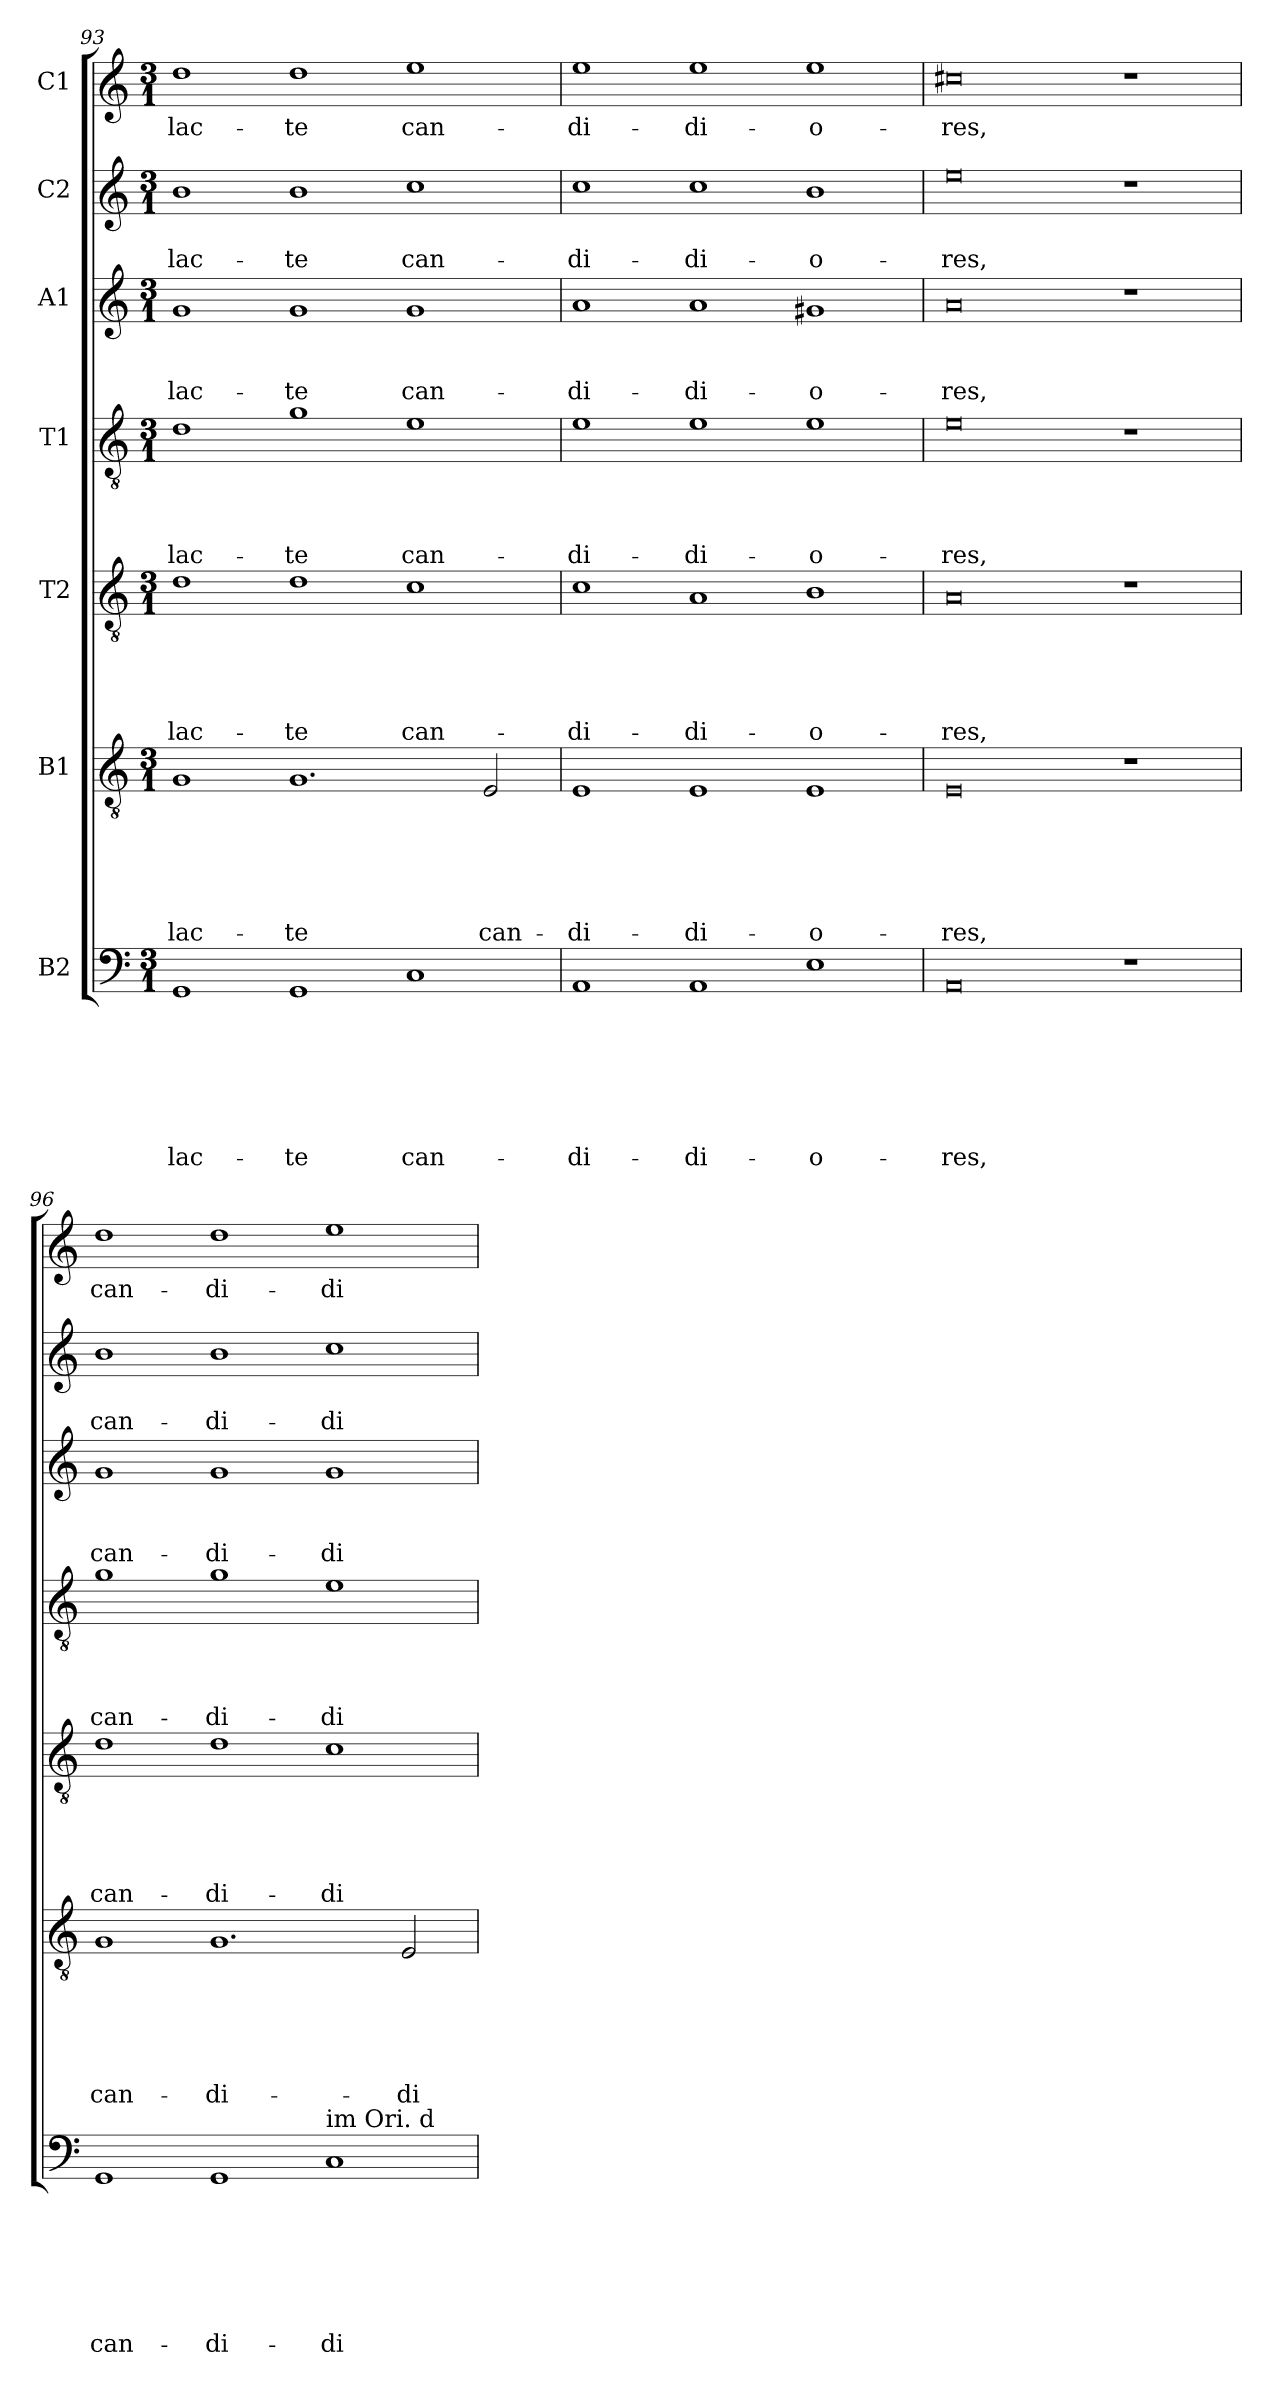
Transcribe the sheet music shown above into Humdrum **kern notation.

**kern	**text	**text	**text	**text	**text	**text	**text	**kern	**text	**text	**text	**text	**text	**text	**kern	**text	**text	**text	**text	**text	**kern	**text	**text	**text	**text	**kern	**text	**text	**text	**kern	**text	**text	**kern	**text
*part7	*part7	*part7	*part7	*part7	*part7	*part7	*part7	*part6	*part6	*part6	*part6	*part6	*part6	*part6	*part5	*part5	*part5	*part5	*part5	*part5	*part4	*part4	*part4	*part4	*part4	*part3	*part3	*part3	*part3	*part2	*part2	*part2	*part1	*part1
*staff7	*staff7	*staff7	*staff7	*staff7	*staff7	*staff7	*staff7	*staff6	*staff6	*staff6	*staff6	*staff6	*staff6	*staff6	*staff5	*staff5	*staff5	*staff5	*staff5	*staff5	*staff4	*staff4	*staff4	*staff4	*staff4	*staff3	*staff3	*staff3	*staff3	*staff2	*staff2	*staff2	*staff1	*staff1
*I"B2	*	*	*	*	*	*	*	*I"B1	*	*	*	*	*	*	*I"T2	*	*	*	*	*	*I"T1	*	*	*	*	*I"A1	*	*	*	*I"C2	*	*	*I"C1	*
*clefF4	*	*	*	*	*	*	*	*clefGv2	*	*	*	*	*	*	*clefGv2	*	*	*	*	*	*clefGv2	*	*	*	*	*clefG2	*	*	*	*clefG2	*	*	*clefG2	*
*k[]	*	*	*	*	*	*	*	*k[]	*	*	*	*	*	*	*k[]	*	*	*	*	*	*k[]	*	*	*	*	*k[]	*	*	*	*k[]	*	*	*k[]	*
*C:	*	*	*	*	*	*	*	*C:	*	*	*	*	*	*	*C:	*	*	*	*	*	*C:	*	*	*	*	*C:	*	*	*	*C:	*	*	*C:	*
*M3/1	*	*	*	*	*	*	*	*M3/1	*	*	*	*	*	*	*M3/1	*	*	*	*	*	*M3/1	*	*	*	*	*M3/1	*	*	*	*M3/1	*	*	*M3/1	*
=93	=93	=93	=93	=93	=93	=93	=93	=93	=93	=93	=93	=93	=93	=93	=93	=93	=93	=93	=93	=93	=93	=93	=93	=93	=93	=93	=93	=93	=93	=93	=93	=93	=93	=93
!	!	!	!	!	!	!	!LO:LY:b	!	!	!	!	!	!	!LO:LY:b	!	!	!	!	!	!LO:LY:b	!	!	!	!	!LO:LY:b	!	!	!	!LO:LY:b	!	!	!LO:LY:b	!	!LO:LY:b
1GG	.	.	.	.	.	.	lac-	1G	.	.	.	.	.	lac-	1d	.	.	.	.	lac-	1d	.	.	.	lac-	1g	.	.	lac-	1b	.	lac-	1dd	lac-
!	!	!	!	!	!	!	!LO:LY:b	!	!	!	!	!	!	!LO:LY:b	!	!	!	!	!	!LO:LY:b	!	!	!	!	!LO:LY:b	!	!	!	!LO:LY:b	!	!	!LO:LY:b	!	!LO:LY:b
1GG	.	.	.	.	.	.	-te	1.G	.	.	.	.	.	-te	1d	.	.	.	.	-te	1g	.	.	.	-te	1g	.	.	-te	1b	.	-te	1dd	-te
!	!	!	!	!	!	!	!LO:LY:b	!	!	!	!	!	!	!	!	!	!	!	!	!LO:LY:b	!	!	!	!	!LO:LY:b	!	!	!	!LO:LY:b	!	!	!LO:LY:b	!	!LO:LY:b
1C	.	.	.	.	.	.	can-	.	.	.	.	.	.	.	1c	.	.	.	.	can-	1e	.	.	.	can-	1g	.	.	can-	1cc	.	can-	1ee	can-
!	!	!	!	!	!	!	!	!	!	!	!	!	!	!LO:LY:b	!	!	!	!	!	!	!	!	!	!	!	!	!	!	!	!	!	!	!	!
.	.	.	.	.	.	.	.	2E/	.	.	.	.	.	can-	.	.	.	.	.	.	.	.	.	.	.	.	.	.	.	.	.	.	.	.
=94	=94	=94	=94	=94	=94	=94	=94	=94	=94	=94	=94	=94	=94	=94	=94	=94	=94	=94	=94	=94	=94	=94	=94	=94	=94	=94	=94	=94	=94	=94	=94	=94	=94	=94
!	!	!	!	!	!	!	!LO:LY:b	!	!	!	!	!	!	!LO:LY:b	!	!	!	!	!	!LO:LY:b	!	!	!	!	!LO:LY:b	!	!	!	!LO:LY:b	!	!	!LO:LY:b	!	!LO:LY:b
1AA	.	.	.	.	.	.	-di-	1E	.	.	.	.	.	-di-	1c	.	.	.	.	-di-	1e	.	.	.	-di-	1a	.	.	-di-	1cc	.	-di-	1ee	-di-
!	!	!	!	!	!	!	!LO:LY:b	!	!	!	!	!	!	!LO:LY:b	!	!	!	!	!	!LO:LY:b	!	!	!	!	!LO:LY:b	!	!	!	!LO:LY:b	!	!	!LO:LY:b	!	!LO:LY:b
1AA	.	.	.	.	.	.	-di-	1E	.	.	.	.	.	-di-	1A	.	.	.	.	-di-	1e	.	.	.	-di-	1a	.	.	-di-	1cc	.	-di-	1ee	-di-
!	!	!	!	!	!	!	!LO:LY:b	!	!	!	!	!	!	!LO:LY:b	!	!	!	!	!	!LO:LY:b	!	!	!	!	!LO:LY:b	!	!	!	!LO:LY:b	!	!	!LO:LY:b	!	!LO:LY:b
1E	.	.	.	.	.	.	-o-	1E	.	.	.	.	.	-o-	1B	.	.	.	.	-o-	1e	.	.	.	-o-	1g#X	.	.	-o-	1b	.	-o-	1ee	-o-
=95	=95	=95	=95	=95	=95	=95	=95	=95	=95	=95	=95	=95	=95	=95	=95	=95	=95	=95	=95	=95	=95	=95	=95	=95	=95	=95	=95	=95	=95	=95	=95	=95	=95	=95
!	!	!	!	!	!	!	!LO:LY:b	!	!	!	!	!	!	!LO:LY:b	!	!	!	!	!	!LO:LY:b	!	!	!	!	!LO:LY:b	!	!	!	!LO:LY:b	!	!	!LO:LY:b	!	!LO:LY:b
0AA	.	.	.	.	.	.	-res,	0E	.	.	.	.	.	-res,	0A	.	.	.	.	-res,	0e	.	.	.	-res,	0a	.	.	-res,	0ee	.	-res,	0cc#X	-res,
1r	.	.	.	.	.	.	.	1r	.	.	.	.	.	.	1r	.	.	.	.	.	1r	.	.	.	.	1r	.	.	.	1r	.	.	1r	.
=96	=96	=96	=96	=96	=96	=96	=96	=96	=96	=96	=96	=96	=96	=96	=96	=96	=96	=96	=96	=96	=96	=96	=96	=96	=96	=96	=96	=96	=96	=96	=96	=96	=96	=96
!	!	!	!	!	!	!	!LO:LY:b	!	!	!	!	!	!	!LO:LY:b	!	!	!	!	!	!LO:LY:b	!	!	!	!	!LO:LY:b	!	!	!	!LO:LY:b	!	!	!LO:LY:b	!	!LO:LY:b
1GG	.	.	.	.	.	.	can-	1G	.	.	.	.	.	can-	1d	.	.	.	.	can-	1g	.	.	.	can-	1g	.	.	can-	1b	.	can-	1dd	can-
!	!	!	!	!	!	!	!LO:LY:b	!	!	!	!	!	!	!LO:LY:b	!	!	!	!	!	!LO:LY:b	!	!	!	!	!LO:LY:b	!	!	!	!LO:LY:b	!	!	!LO:LY:b	!	!LO:LY:b
1GG	.	.	.	.	.	.	-di-	1.G	.	.	.	.	.	-di-	1d	.	.	.	.	-di-	1g	.	.	.	-di-	1g	.	.	-di-	1b	.	-di-	1dd	-di-
!LO:TX:a:t=im Ori.  d	!	!	!	!	!	!	!	!	!	!	!	!	!	!	!	!	!	!	!	!	!	!	!	!	!	!	!	!	!	!	!	!	!	!
!	!	!	!	!	!	!	!LO:LY:b	!	!	!	!	!	!	!	!	!	!	!	!	!LO:LY:b	!	!	!	!	!LO:LY:b	!	!	!	!LO:LY:b	!	!	!LO:LY:b	!	!LO:LY:b
1C	.	.	.	.	.	.	-di-	.	.	.	.	.	.	.	1c	.	.	.	.	-di-	1e	.	.	.	-di-	1g	.	.	-di-	1cc	.	-di-	1ee	-di-
!	!	!	!	!	!	!	!	!	!	!	!	!	!	!LO:LY:b	!	!	!	!	!	!	!	!	!	!	!	!	!	!	!	!	!	!	!	!
.	.	.	.	.	.	.	.	2E/	.	.	.	.	.	-di-	.	.	.	.	.	.	.	.	.	.	.	.	.	.	.	.	.	.	.	.
=	=	=	=	=	=	=	=	=	=	=	=	=	=	=	=	=	=	=	=	=	=	=	=	=	=	=	=	=	=	=	=	=	=	=
*-	*-	*-	*-	*-	*-	*-	*-	*-	*-	*-	*-	*-	*-	*-	*-	*-	*-	*-	*-	*-	*-	*-	*-	*-	*-	*-	*-	*-	*-	*-	*-	*-	*-	*-
